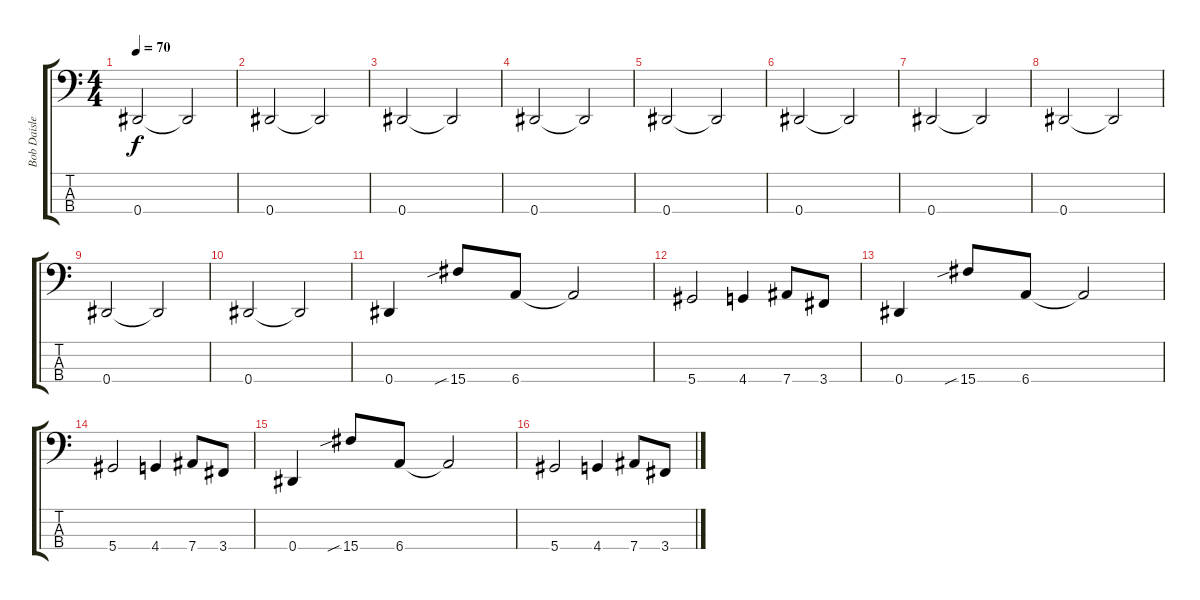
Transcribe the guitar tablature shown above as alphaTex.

\track ("Bob Daisley" "Bob Daisle") {instrument electricbassfinger}
\staff {score tabs}
\tuning (Gb2 Db2 Ab1 Eb1) {hide}
\ts (4 4)
\tempo 70
\clef f4
\ks c
0.4.2{dy f} 0.4{t}.2 |
0.4.2 0.4{t}.2 |
0.4.2 0.4{t}.2 |
0.4.2 0.4{t}.2 |
0.4.2 0.4{t}.2 |
0.4.2 0.4{t}.2 |
0.4.2 0.4{t}.2 |
0.4.2 0.4{t}.2 |
0.4.2 0.4{t}.2 |
0.4.2 0.4{t}.2 |
0.4.4 15.4{sib}.8 6.4.8 6.4{t}.2 |
5.4.2 4.4.4 7.4.8 3.4.8 |
0.4.4 15.4{sib}.8 6.4.8 6.4{t}.2 |
5.4.2 4.4.4 7.4.8 3.4.8 |
0.4.4 15.4{sib}.8 6.4.8 6.4{t}.2 |
5.4.2 4.4.4 7.4.8 3.4.8
